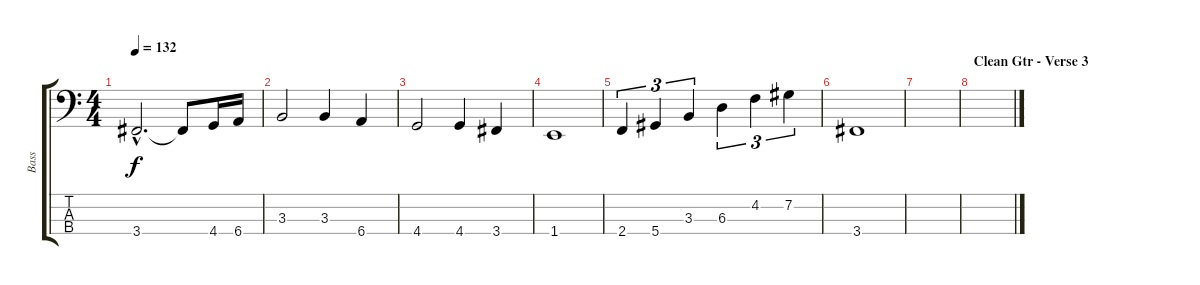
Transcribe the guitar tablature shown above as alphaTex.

\track ("Bass" "Bass") {instrument electricbasspick}
\staff {score tabs}
\tuning (Gb2 Db2 Ab1 Eb1) {hide}
\ts (4 4)
\tempo 132
\clef f4
\ks c
3.4{hac}.2{d dy f} 3.4{t}.8 4.4.16 6.4.16 |
3.3.2 3.3.4 6.4.4 |
4.4.2 4.4.4 3.4.4 |
1.4.1 |
2.4.4{tu (3 2)} 5.4.4{tu (3 2)} 3.3.4{tu (3 2)} 6.3.4{tu (3 2)} 4.2.4{tu (3 2)} 7.2.4{tu (3 2)} |
3.4.1 |
|
\section ("" "Clean Gtr - Verse 3")
